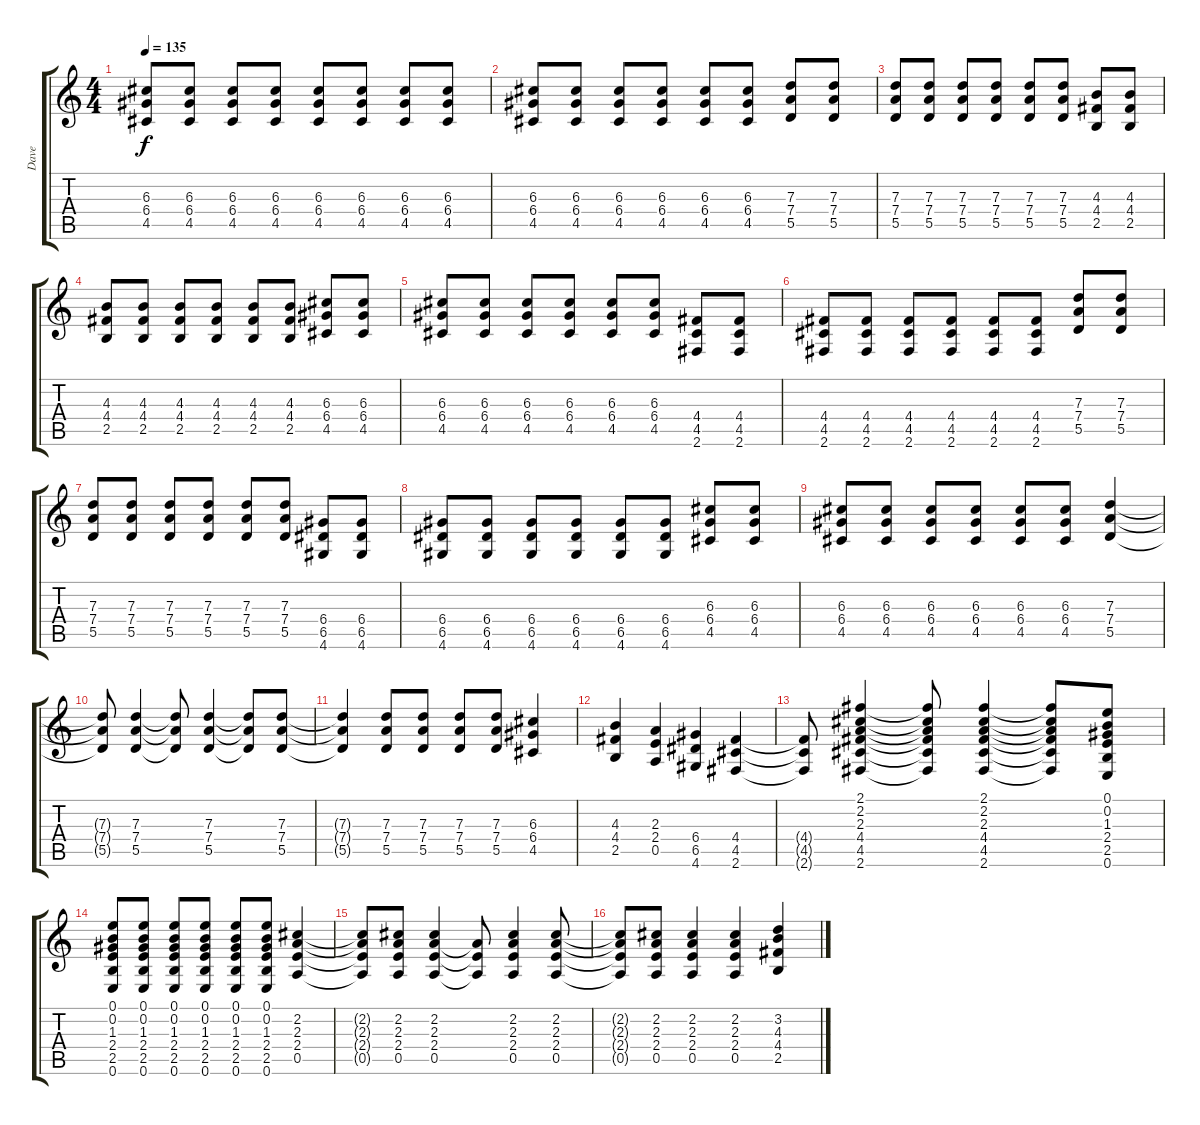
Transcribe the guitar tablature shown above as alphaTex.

\track ("Dave" "Dave") {instrument electricguitarclean}
\staff {score tabs}
\tuning (E4 B3 G3 D3 A2 E2) {hide}
\ts (4 4)
\tempo 135
\clef g2
\ks c
(6.3 6.4 4.5).8{dy f instrument electricguitarmuted} (6.3 6.4 4.5).8{instrument electricguitarclean} (6.3 6.4 4.5).8{instrument electricguitarclean} (6.3 6.4 4.5).8{instrument electricguitarclean} (6.3 6.4 4.5).8{instrument electricguitarclean} (6.3 6.4 4.5).8{instrument electricguitarclean} (6.3 6.4 4.5).8{instrument electricguitarclean} (6.3 6.4 4.5).8{instrument electricguitarmuted} |
(6.3 6.4 4.5).8{instrument electricguitarmuted} (6.3 6.4 4.5).8{instrument electricguitarclean} (6.3 6.4 4.5).8{instrument electricguitarmuted} (6.3 6.4 4.5).8{instrument electricguitarmuted} (6.3 6.4 4.5).8{instrument electricguitarclean} (6.3 6.4 4.5).8{instrument electricguitarmuted} (7.3 7.4 5.5).8{instrument electricguitarclean} (7.3 7.4 5.5).8{instrument electricguitarmuted} |
(7.3 7.4 5.5).8{instrument electricguitarmuted} (7.3 7.4 5.5).8{instrument electricguitarclean} (7.3 7.4 5.5).8{instrument electricguitarmuted} (7.3 7.4 5.5).8{instrument electricguitarmuted} (7.3 7.4 5.5).8{instrument electricguitarclean} (7.3 7.4 5.5).8{instrument electricguitarmuted} (4.3 4.4 2.5).8{instrument electricguitarclean} (4.3 4.4 2.5).8{instrument electricguitarmuted} |
(4.3 4.4 2.5).8{instrument electricguitarmuted} (4.3 4.4 2.5).8{instrument electricguitarclean} (4.3 4.4 2.5).8{instrument electricguitarmuted} (4.3 4.4 2.5).8{instrument electricguitarmuted} (4.3 4.4 2.5).8{instrument electricguitarclean} (4.3 4.4 2.5).8{instrument electricguitarmuted} (6.3 6.4 4.5).8{instrument electricguitarclean} (6.3 6.4 4.5).8{instrument electricguitarmuted} |
(6.3 6.4 4.5).8{instrument electricguitarmuted} (6.3 6.4 4.5).8{instrument electricguitarclean} (6.3 6.4 4.5).8{instrument electricguitarmuted} (6.3 6.4 4.5).8{instrument electricguitarmuted} (6.3 6.4 4.5).8{instrument electricguitarclean} (6.3 6.4 4.5).8{instrument electricguitarmuted} (4.4 4.5 2.6).8{instrument electricguitarclean} (4.4 4.5 2.6).8{instrument electricguitarmuted} |
(4.4 4.5 2.6).8{instrument electricguitarmuted} (4.4 4.5 2.6).8{instrument electricguitarclean} (4.4 4.5 2.6).8{instrument electricguitarmuted} (4.4 4.5 2.6).8{instrument electricguitarmuted} (4.4 4.5 2.6).8{instrument electricguitarclean} (4.4 4.5 2.6).8{instrument electricguitarmuted} (7.3 7.4 5.5).8{instrument electricguitarclean} (7.3 7.4 5.5).8{instrument electricguitarmuted} |
(7.3 7.4 5.5).8{instrument electricguitarmuted} (7.3 7.4 5.5).8{instrument electricguitarclean} (7.3 7.4 5.5).8{instrument electricguitarmuted} (7.3 7.4 5.5).8{instrument electricguitarmuted} (7.3 7.4 5.5).8{instrument electricguitarclean} (7.3 7.4 5.5).8{instrument electricguitarmuted} (6.4 6.5 4.6).8{instrument electricguitarclean} (6.4 6.5 4.6).8{instrument electricguitarmuted} |
(6.4 6.5 4.6).8{instrument electricguitarmuted} (6.4 6.5 4.6).8{instrument electricguitarclean} (6.4 6.5 4.6).8{instrument electricguitarmuted} (6.4 6.5 4.6).8{instrument electricguitarmuted} (6.4 6.5 4.6).8{instrument electricguitarclean} (6.4 6.5 4.6).8{instrument electricguitarmuted} (6.3 6.4 4.5).8{instrument electricguitarclean} (6.3 6.4 4.5).8{instrument electricguitarmuted} |
(6.3 6.4 4.5).8{instrument electricguitarmuted} (6.3 6.4 4.5).8{instrument electricguitarclean} (6.3 6.4 4.5).8{instrument electricguitarclean} (6.3 6.4 4.5).8{instrument electricguitarclean} (6.3 6.4 4.5).8{instrument electricguitarclean} (6.3 6.4 4.5).8{instrument electricguitarclean} (7.3 7.4 5.5).4{instrument electricguitarclean} |
(7.3{t} 7.4{t} 5.5{t}).8 (7.3 7.4 5.5).4 (7.3{t} 7.4{t} 5.5{t}).8 (7.3 7.4 5.5).4 (7.3{t} 7.4{t} 5.5{t}).8 (7.3 7.4 5.5).8 |
(7.3{t} 7.4{t} 5.5{t}).4 (7.3 7.4 5.5).8 (7.3 7.4 5.5).8 (7.3 7.4 5.5).8 (7.3 7.4 5.5).8 (6.3 6.4 4.5).4 |
(4.3 4.4 2.5).4 (2.3 2.4 0.5).4 (6.4 6.5 4.6).4 (4.4 4.5 2.6).4 |
(4.4{t} 4.5{t} 2.6{t}).8 (2.1 2.2 2.3 4.4 4.5 2.6).4 (2.1{t} 2.2{t} 2.3{t} 4.4{t} 4.5{t} 2.6{t}).8 (2.1 2.2 2.3 4.4 4.5 2.6).4 (2.1{t} 2.2{t} 2.3{t} 4.4{t} 4.5{t} 2.6{t}).8 (0.1 0.2 1.3 2.4 2.5 0.6).8 |
(0.1 0.2 1.3 2.4 2.5 0.6).8 (0.1 0.2 1.3 2.4 2.5 0.6).8 (0.1 0.2 1.3 2.4 2.5 0.6).8 (0.1 0.2 1.3 2.4 2.5 0.6).8 (0.1 0.2 1.3 2.4 2.5 0.6).8 (0.1 0.2 1.3 2.4 2.5 0.6).8 (2.2 2.3 2.4 0.5).4 |
(2.2{t} 2.3{t} 2.4{t} 0.5{t}).8 (2.2 2.3 2.4 0.5).8 (2.2 2.3 2.4 0.5).4 (2.3{t} 2.4{t} 0.5{t}).8 (2.2 2.3 2.4 0.5).4 (2.2 2.3 2.4 0.5).8 |
(2.2{t} 2.3{t} 2.4{t} 0.5{t}).8 (2.2 2.3 2.4 0.5).8 (2.2 2.3 2.4 0.5).4 (2.2 2.3 2.4 0.5).4 (3.2 4.3 4.4 2.5).4
